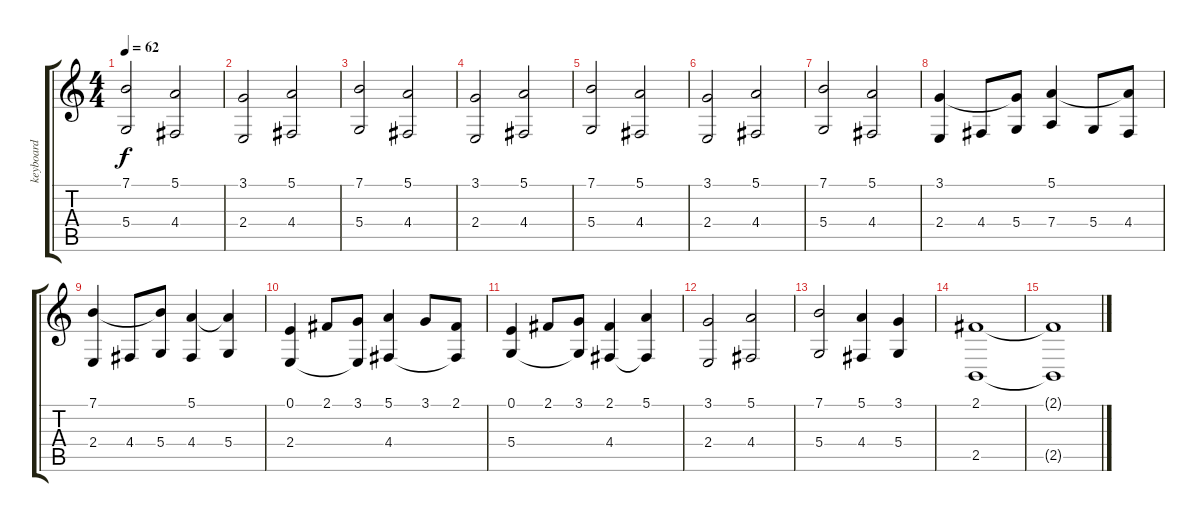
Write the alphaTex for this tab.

\track ("keyboard" "keyboard") {instrument pad2warm}
\staff {score tabs}
\tuning (E4 B3 G3 D3 A2 E2) {hide}
\ts (4 4)
\tempo 62
\clef g2
\ks c
(7.1 5.4).2{dy f} (5.1 4.4).2 |
(3.1 2.4).2 (5.1 4.4).2 |
(7.1 5.4).2 (5.1 4.4).2 |
(3.1 2.4).2 (5.1 4.4).2 |
(7.1 5.4).2 (5.1 4.4).2 |
(3.1 2.4).2 (5.1 4.4).2 |
(7.1 5.4).2 (5.1 4.4).2 |
(3.1 2.4).4 4.4.8 (3.1{t} 5.4).8 (5.1 7.4).4 5.4.8 (5.1{t} 4.4).8 |
(7.1 2.4).4 4.4.8 (7.1{t} 5.4).8 (5.1 4.4).4 (5.1{t} 5.4).4 |
(0.1 2.4).4 2.1.8 (3.1 2.4{t}).8 (5.1 4.4).4 3.1.8 (2.1 4.4{t}).8 |
(0.1 5.4).4{txt ""} 2.1.8 (3.1 5.4{t}).8 (2.1 4.4).4 (5.1 4.4{t}).4 |
(3.1 2.4).2 (5.1 4.4).2 |
(7.1 5.4).2 (5.1 4.4).4 (3.1 5.4).4 |
(2.1 2.5).1 |
(2.1{t} 2.5{t}).1
